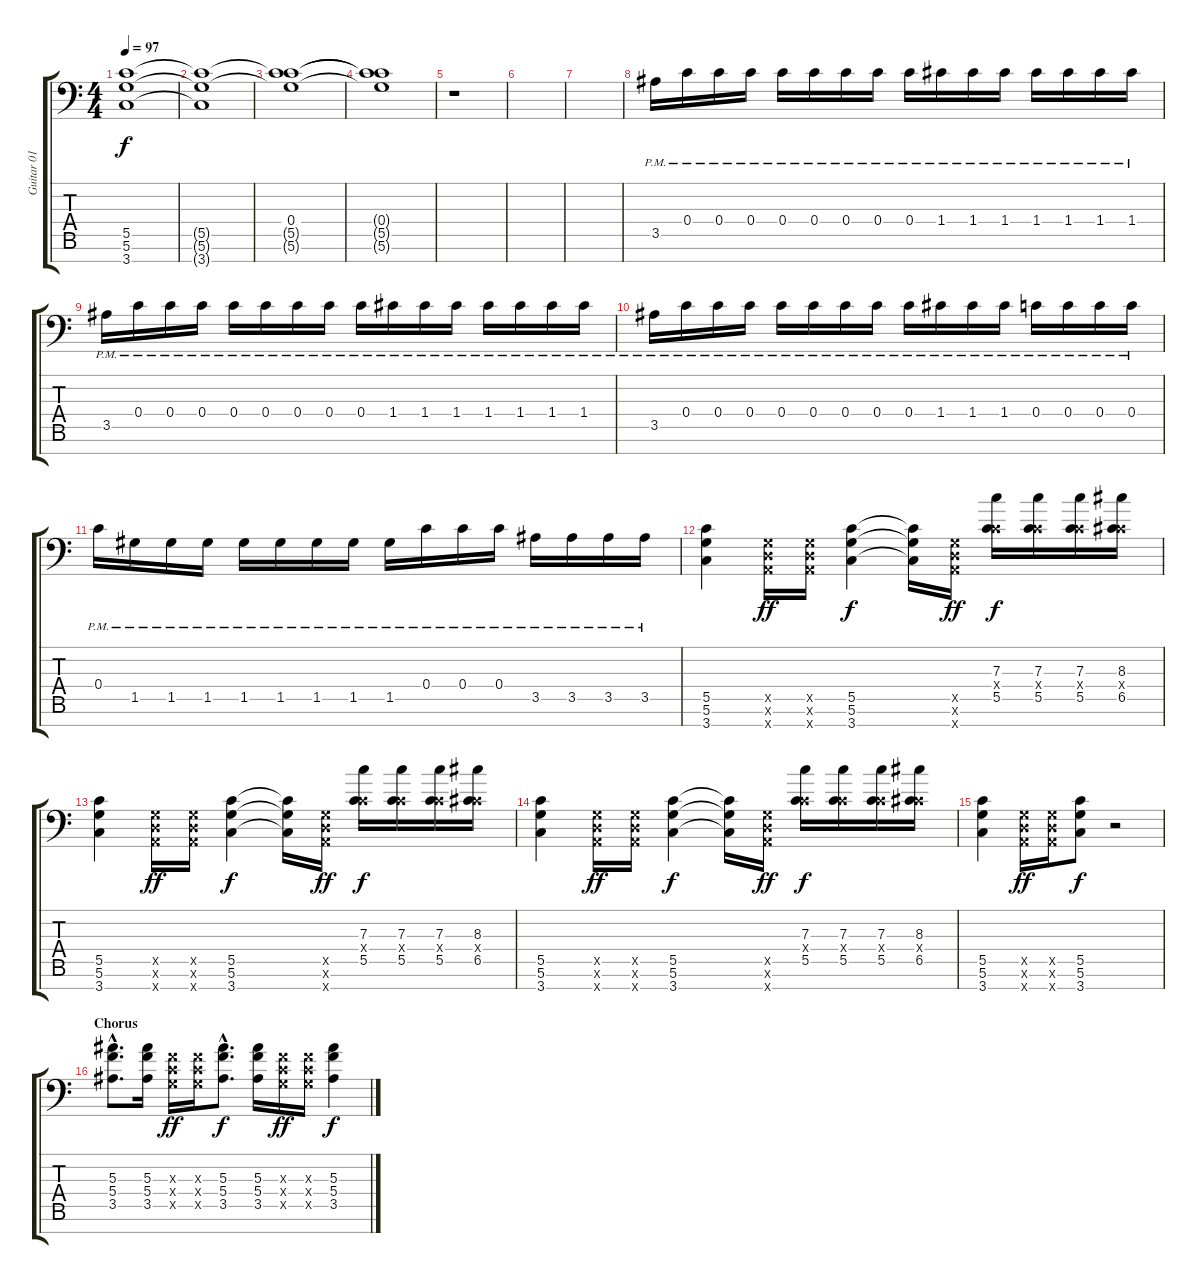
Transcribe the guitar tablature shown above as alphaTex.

\track ("Guitar 01 - Gravy" "Guitar 01 ") {instrument overdrivenguitar}
\staff {score tabs}
\tuning (D4 A3 F3 C3 G2 D2 A1) {hide}
\ts (4 4)
\tempo 97
\clef f4
\ks c
(5.5{t} 5.6{t} 3.7{t}).1{dy f volume 10} |
(5.5{t} 5.6{t} 3.7{t}).1{volume 7} |
(0.4 5.5{t} 5.6{t}).1{volume 4} |
(0.4{t} 5.5{t} 5.6{t}).1{volume 0} |
r.1{volume 13 balance 0} |
|
|
3.5{pm}.16{volume 11 balance 4} 0.4{pm}.16 0.4{pm}.16 0.4{pm}.16 0.4{pm}.16 0.4{pm}.16 0.4{pm}.16 0.4{pm}.16 0.4{pm}.16 1.4{pm}.16 1.4{pm}.16 1.4{pm}.16 1.4{pm}.16 1.4{pm}.16 1.4{pm}.16 1.4{pm}.16 |
3.5{pm}.16 0.4{pm}.16 0.4{pm}.16 0.4{pm}.16 0.4{pm}.16 0.4{pm}.16 0.4{pm}.16 0.4{pm}.16 0.4{pm}.16 1.4{pm}.16 1.4{pm}.16 1.4{pm}.16 1.4{pm}.16 1.4{pm}.16 1.4{pm}.16 1.4{pm}.16 |
3.5{pm}.16 0.4{pm}.16 0.4{pm}.16 0.4{pm}.16 0.4{pm}.16 0.4{pm}.16 0.4{pm}.16 0.4{pm}.16 0.4{pm}.16 1.4{pm}.16 1.4{pm}.16 1.4{pm}.16 0.4{pm}.16 0.4{pm}.16 0.4{pm}.16 0.4{pm}.16 |
0.4{pm}.16 1.5{pm}.16 1.5{pm}.16 1.5{pm}.16 1.5{pm}.16 1.5{pm}.16 1.5{pm}.16 1.5{pm}.16 1.5{pm}.16 0.4{pm}.16 0.4{pm}.16 0.4{pm}.16 3.5{pm}.16 3.5{pm}.16 3.5{pm}.16 3.5{pm}.16 |
(5.5 5.6 3.7).4{volume 13 balance 0} (0.5{x} 0.6{x} 0.7{x}).16{dy ff} (0.5{x} 0.6{x} 0.7{x}).16 (5.5 5.6 3.7).4{dy f} (5.5{t} 5.6{t} 3.7{t}).16 (0.5{x} 0.6{x} 0.7{x}).16{dy ff} (7.3 0.4{x} 5.5).16{dy f} (7.3 0.4{x} 5.5).16 (7.3 0.4{x} 5.5).16 (8.3 1.4{x} 6.5).16 |
(5.5 5.6 3.7).4 (0.5{x} 0.6{x} 0.7{x}).16{dy ff} (0.5{x} 0.6{x} 0.7{x}).16 (5.5 5.6 3.7).4{dy f} (5.5{t} 5.6{t} 3.7{t}).16 (0.5{x} 0.6{x} 0.7{x}).16{dy ff} (7.3 0.4{x} 5.5).16{dy f} (7.3 0.4{x} 5.5).16 (7.3 0.4{x} 5.5).16 (8.3 1.4{x} 6.5).16 |
(5.5 5.6 3.7).4 (0.5{x} 0.6{x} 0.7{x}).16{dy ff} (0.5{x} 0.6{x} 0.7{x}).16 (5.5 5.6 3.7).4{dy f} (5.5{t} 5.6{t} 3.7{t}).16 (0.5{x} 0.6{x} 0.7{x}).16{dy ff} (7.3 0.4{x} 5.5).16{dy f} (7.3 0.4{x} 5.5).16 (7.3 0.4{x} 5.5).16 (8.3 1.4{x} 6.5).16 |
(5.5 5.6 3.7).4 (0.5{x} 0.6{x} 0.7{x}).16{dy ff} (0.5{x} 0.6{x} 0.7{x}).16 (5.5 5.6 3.7).8{dy f} r.2 |
\section ("" "Chorus")
(5.3{hac} 5.4{hac} 3.5{hac}).8{d} (5.3 5.4 3.5).16 (0.3{x} 0.4{x} 0.5{x}).16{dy ff} (0.3{x} 0.4{x} 0.5{x}).16 (5.3{hac} 5.4{hac} 3.5{hac}).8{d dy f} (5.3 5.4 3.5).16 (0.3{x} 0.4{x} 0.5{x}).16{dy ff} (0.3{x} 0.4{x} 0.5{x}).16 (5.3 5.4 3.5).4{dy f}
